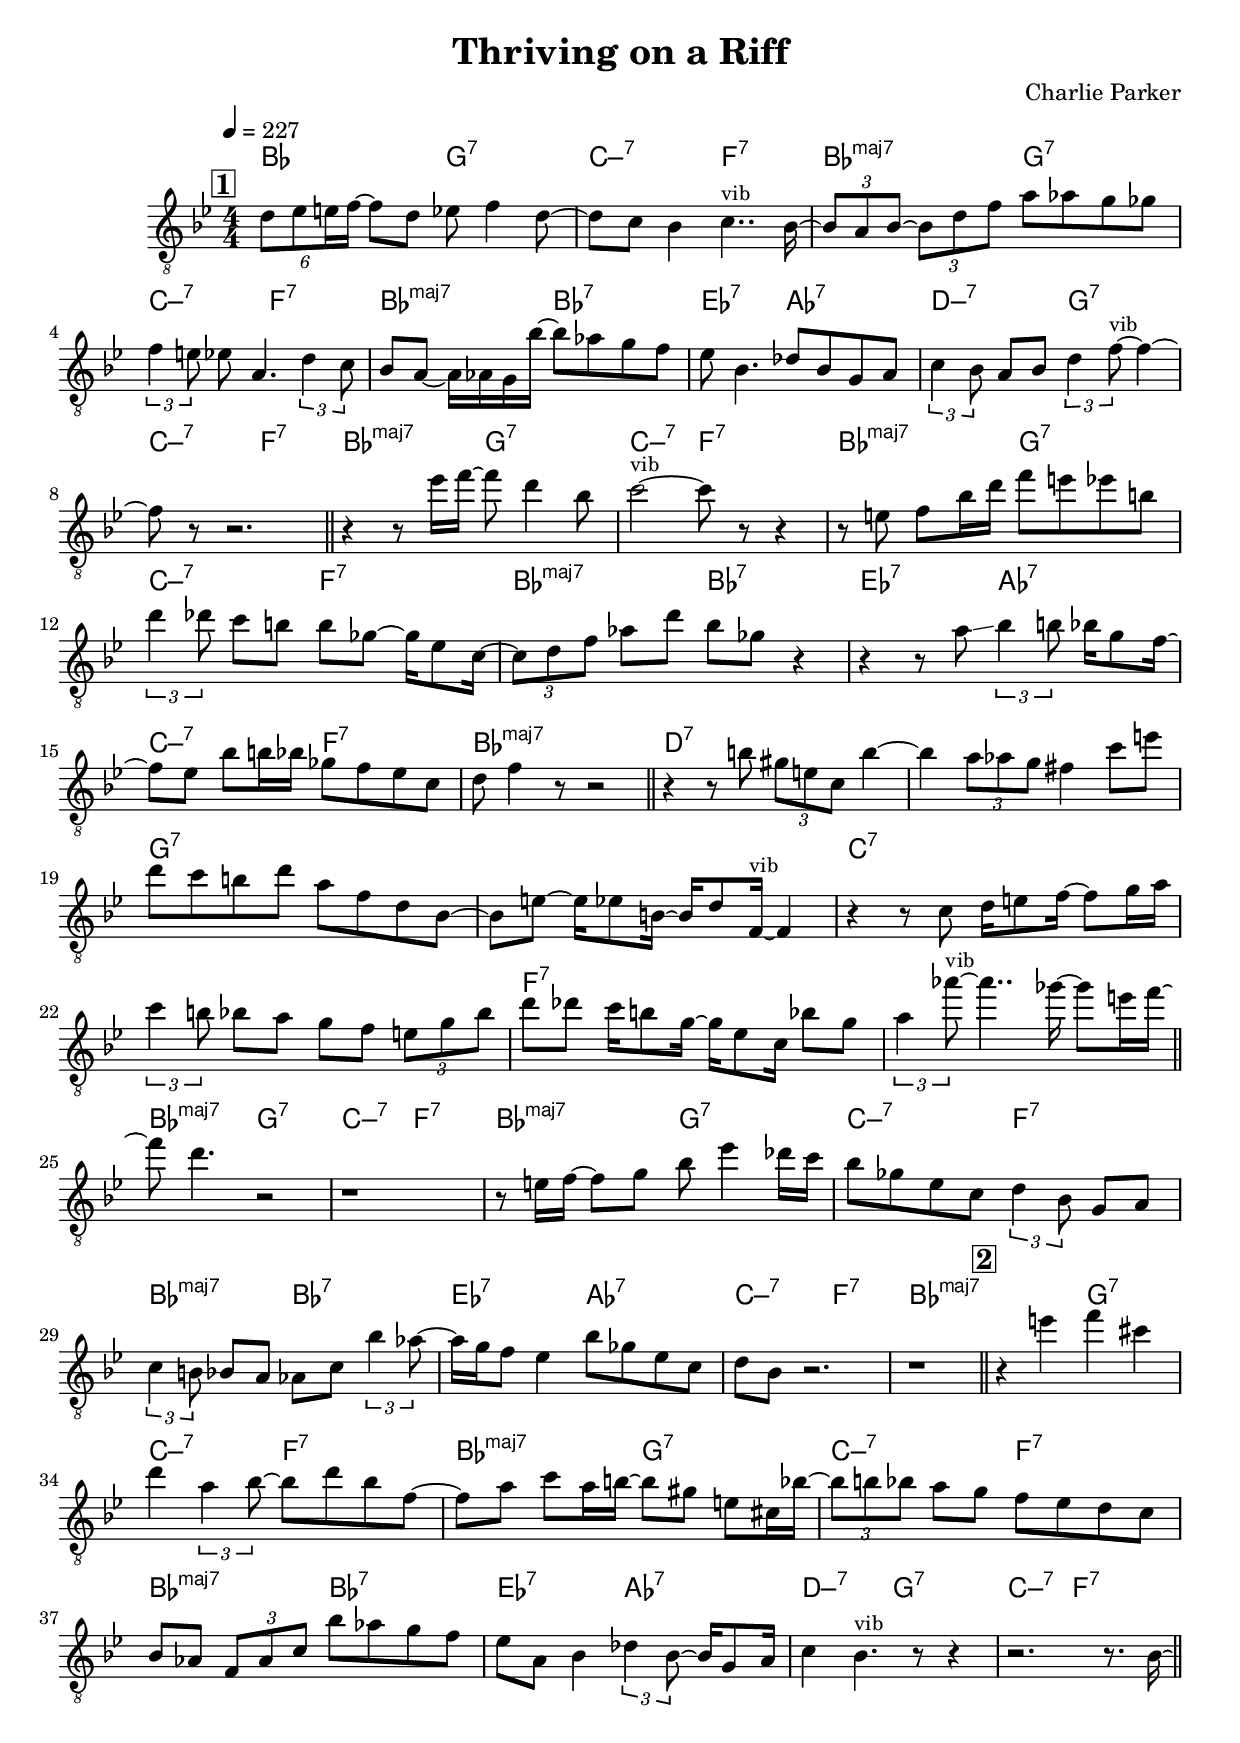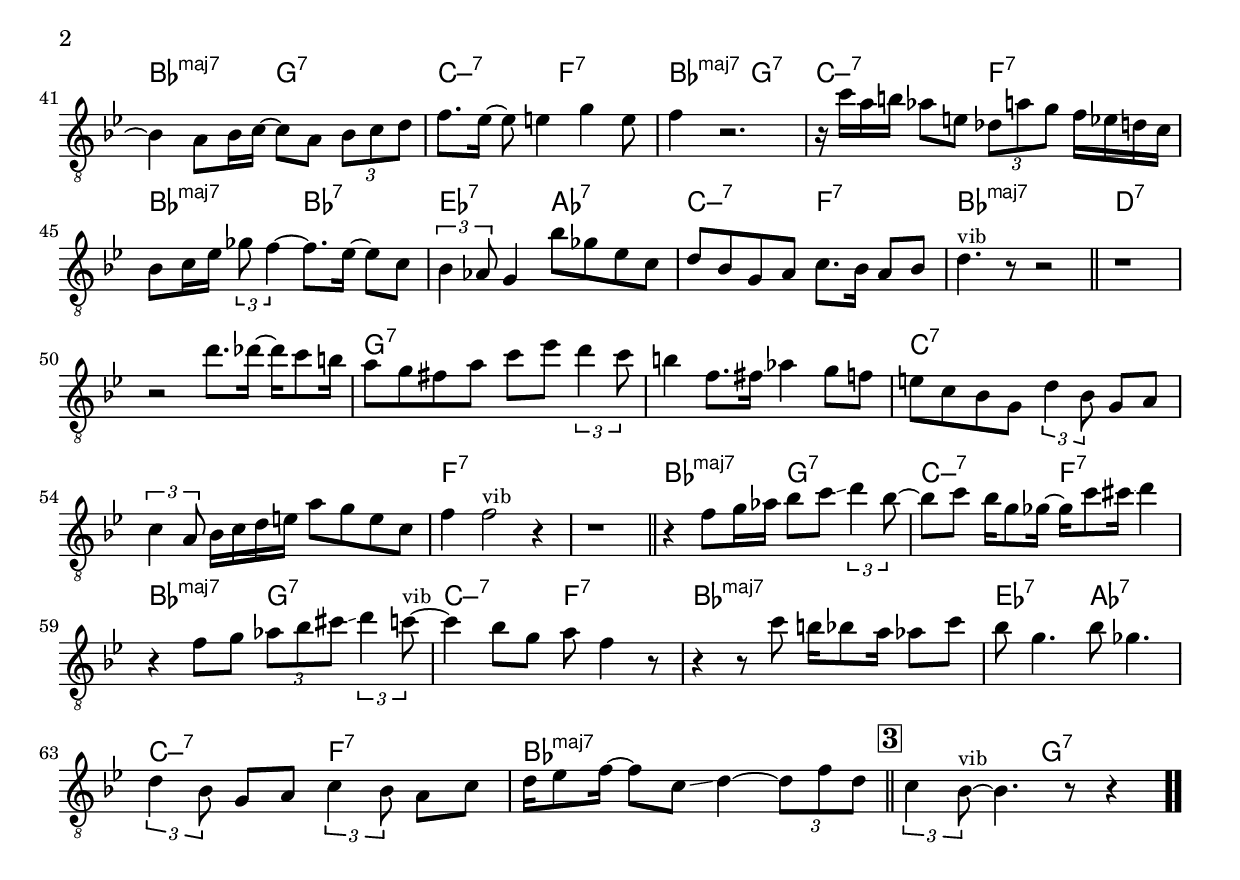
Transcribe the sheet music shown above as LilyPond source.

\version "2.13.2"

#(ly:set-option 'point-and-click #f)

\header {
  title = "Thriving on a Riff"
  composer = "Charlie Parker"
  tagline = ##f
}
global =
{
    \override Staff.TimeSignature #'style = #'()
    \time 4/4
    \clef "treble_8"
    \key bes \major
    \override Rest #'direction = #'0
    \override MultiMeasureRest #'staff-position = #0
}
\score
{
<<
    \transpose c' c'

    \new ChordNames { \chords {
      \set majorSevenSymbol = \markup { "maj7" }
      \set minorChordModifier = \markup { \char ##x2013 }
      
      | bes2 g2:7 | c2:min7 f2:7 | bes2:maj g2:7 | c2:min7 f2:7 | bes2:maj bes2:7 | es2:7 aes2:7 | d2:min7 g2:7 | c2:min7 f2:7 
      | bes2:maj g2:7 | c2:min7 f2:7 | bes2:maj g2:7 | c2:min7 f2:7 | bes2:maj bes2:7 | es2:7 aes2:7 | c2:min7 f2:7 | bes1:maj 
      | d1:7 | s1 | g1:7 | s1 | c1:7 | s1 | f1:7 | s1 
      | bes2:maj g2:7 | c2:min7 f2:7 | bes2:maj g2:7 | c2:min7 f2:7 | bes2:maj bes2:7 | es2:7 aes2:7 | c2:min7 f2:7 | bes1:maj 
      | s2 g2:7 | c2:min7 f2:7 | bes2:maj g2:7 | c2:min7 f2:7 | bes2:maj bes2:7 | es2:7 aes2:7 | d2:min7 g2:7 | c2:min7 f2:7 
      | bes2:maj g2:7 | c2:min7 f2:7 | bes2:maj g2:7 | c2:min7 f2:7 | bes2:maj bes2:7 | es2:7 aes2:7 | c2:min7 f2:7 | bes1:maj 
      | d1:7 | s1 | g1:7 | s1 | c1:7 | s1 | f1:7 | s1 
      | bes2:maj g2:7 | c2:min7 f2:7 | bes2:maj g2:7 | c2:min7 f2:7 | bes1:maj | es2:7 aes2:7 | c2:min7 f2:7 | bes1:maj 
      | s2 g2:7|
      }
      }

    \new Staff
    <<
    \transpose c' c'

    {
      \global
  		%\override Score.MetronomeMark #'transparent = ##t
  		%\override Score.MetronomeMark #'stencil = ##f
  		
  		\override HorizontalBracket #'direction = #UP
  		\override HorizontalBracket #'bracket-flare = #'(0 . 0)
  		
  		\override TextSpanner #'dash-fraction = #1.0
  		\override TextSpanner #'bound-details #'left #'text = \markup{ \concat{\draw-line #'(0 . -1.0) \draw-line #'(1.0 . 0) }}
  		\override TextSpanner #'bound-details #'right #'text = \markup{ \concat{ \draw-line #'(1.0 . 0) \draw-line #'(0 . -1.0) }}
          \set Score.markFormatter = #format-mark-box-numbers


      \tempo 4 = 227
      \set Score.currentBarNumber = #1
     
      \bar "||" \mark \default \tuplet 6/4 {d'8 es'8 e'16 f'16~} f'8 d'8 es'8 f'4 d'8~ 
      | d'8 c'8 bes4 c'4..^\markup{\left-align \small vib} bes16~ 
      | \tuplet 3/2 {bes8 a8 bes8~} \tuplet 3/2 {bes8 d'8 f'8} a'8 aes'8 g'8 ges'8 
      | \tuplet 3/2 {f'4 e'8} es'8 a4. \tuplet 3/2 {d'4 c'8} 
      | bes8 a8~ a16 aes16 g16 bes'16~ bes'8 aes'8 g'8 f'8 
      | es'8 bes4. des'8 bes8 g8 a8 
      | \tuplet 3/2 {c'4 bes8} a8 bes8 \tuplet 3/2 {d'4 f'8~^\markup{\left-align \small vib}} f'4~ 
      | f'8 r8 r2. 
      \bar "||" r4 r8 es''16 f''16~ f''8 d''4 bes'8 
      | c''2~^\markup{\left-align \small vib} c''8 r8 r4 
      | r8 e'8 f'8 bes'16 d''16 f''8 e''8 es''8 b'8 
      | \tuplet 3/2 {d''4 des''8} c''8 b'8 b'8 ges'8~ ges'16 es'8 c'16~ 
      | \tuplet 3/2 {c'8 d'8 f'8} aes'8 d''8 bes'8 ges'8 r4 
      | r4 r8 a'8\glissando  \tuplet 3/2 {bes'4 b'8} bes'16 g'8 f'16~ 
      | f'8 es'8 bes'8 b'16 bes'16 ges'8 f'8 es'8 c'8 
      | d'8 f'4 r8 r2 
      \bar "||" r4 r8 b'8 \tuplet 3/2 {gis'8 e'8 c'8} b'4~ 
      | b'4 \tuplet 3/2 {a'8 aes'8 g'8} fis'4 c''8 e''8 
      | d''8 c''8 b'8 d''8 a'8 f'8 d'8 bes8~ 
      | bes8 e'8~ e'16 es'8 b16~ b16 d'8 f16~^\markup{\left-align \small vib} f4 
      | r4 r8 c'8 d'16 e'8 f'16~ f'8 g'16 a'16 
      | \tuplet 3/2 {c''4 b'8} bes'8 a'8 g'8 f'8 \tuplet 3/2 {e'8 g'8 bes'8} 
      | d''8 des''8 c''16 b'8 g'16~ g'16 es'8 c'16 bes'8 g'8 
      | \tuplet 3/2 {a'4 aes''8~^\markup{\left-align \small vib}} aes''4.. ges''16~ ges''8 e''16 f''16~ 
      \bar "||" f''8 d''4. r2 
      | r1 
      | r8 e'16 f'16~ f'8 g'8 bes'8 es''4 des''16 c''16 
      | bes'8 ges'8 es'8 c'8 \tuplet 3/2 {d'4 bes8} g8 a8 
      | \tuplet 3/2 {c'4 b8} bes8 a8 aes8 c'8 \tuplet 3/2 {bes'4 aes'8~} 
      | aes'16 g'16 f'8 es'4 bes'8 ges'8 es'8 c'8 
      | d'8 bes8 r2. 
      | r1 
      \bar "||" \mark \default r4 e''4 f''4 cis''4 
      | d''4 \tuplet 3/2 {a'4 bes'8~} bes'8 d''8 bes'8 f'8~ 
      | f'8 a'8 c''8 a'16 b'16~ b'8 gis'8 e'8 cis'16 bes'16~ 
      | \tuplet 3/2 {bes'8 b'8 bes'8} a'8 g'8 f'8 es'8 d'8 c'8 
      | bes8 aes8 \tuplet 3/2 {f8 aes8 c'8} bes'8 aes'8 g'8 f'8 
      | es'8 a8 bes4 \tuplet 3/2 {des'4 bes8~} bes16 g8 a16 
      | c'4 bes4.^\markup{\left-align \small vib} r8 r4 
      | r2. r8. bes16~ 
      \bar "||" bes4 a8 bes16 c'16~ c'8 a8 \tuplet 3/2 {bes8 c'8 d'8} 
      | f'8. es'16~ es'8\glissando  e'4 g'4 e'8 
      | f'4 r2. 
      | r16 c''16 a'16 b'16 aes'8 e'8 \tuplet 3/2 {des'8 a'8 g'8} f'16 es'16 d'16 c'16 
      | bes8 c'16 es'16 \tuplet 3/2 {ges'8 f'4~} f'8. es'16~ es'8 c'8 
      | \tuplet 3/2 {bes4 aes8} g4 bes'8 ges'8 es'8 c'8 
      | d'8 bes8 g8 a8 c'8. bes16 a8 bes8 
      | d'4.^\markup{\left-align \small vib} r8 r2 
      \bar "||" r1 
      | r2 d''8. des''16~ des''16 c''8 b'16 
      | a'8 g'8 fis'8 a'8 c''8 es''8 \tuplet 3/2 {d''4 c''8} 
      | b'4 f'8. fis'16\glissando  aes'4 g'8 f'8 
      | e'8 c'8 bes8 g8 \tuplet 3/2 {d'4 bes8} g8 a8 
      | \tuplet 3/2 {c'4 a8} bes16 c'16 d'16 e'16 a'8 g'8 e'8 c'8 
      | f'4 f'2^\markup{\left-align \small vib} r4 
      | r1 
      \bar "||" r4 f'8 g'16 aes'16 bes'8 c''8\glissando  \tuplet 3/2 {d''4 bes'8~} 
      | bes'8 c''8 bes'16 g'8 ges'16~ ges'16 c''8\glissando  cis''16\glissando  d''4 
      | r4 f'8 g'8 \tuplet 3/2 {aes'8 bes'8 cis''8\glissando } \tuplet 3/2 {d''4 c''8~^\markup{\left-align \small vib}} 
      | c''4 bes'8 g'8 a'8 f'4 r8 
      | r4 r8 c''8 b'16 bes'8 a'16 aes'8 c''8 
      | bes'8 g'4. bes'8 ges'4. 
      | \tuplet 3/2 {d'4 bes8} g8 a8 \tuplet 3/2 {c'4 bes8} a8 c'8 
      | d'16 es'8 f'16~ f'8 c'8\glissando  d'4~ \tuplet 3/2 {d'8 f'8 d'8} 
      \bar "||" \mark \default \tuplet 3/2 {c'4 bes8~^\markup{\left-align \small vib}} bes4. r8 r4\bar  ".."
    }
    >>
>>    
}
